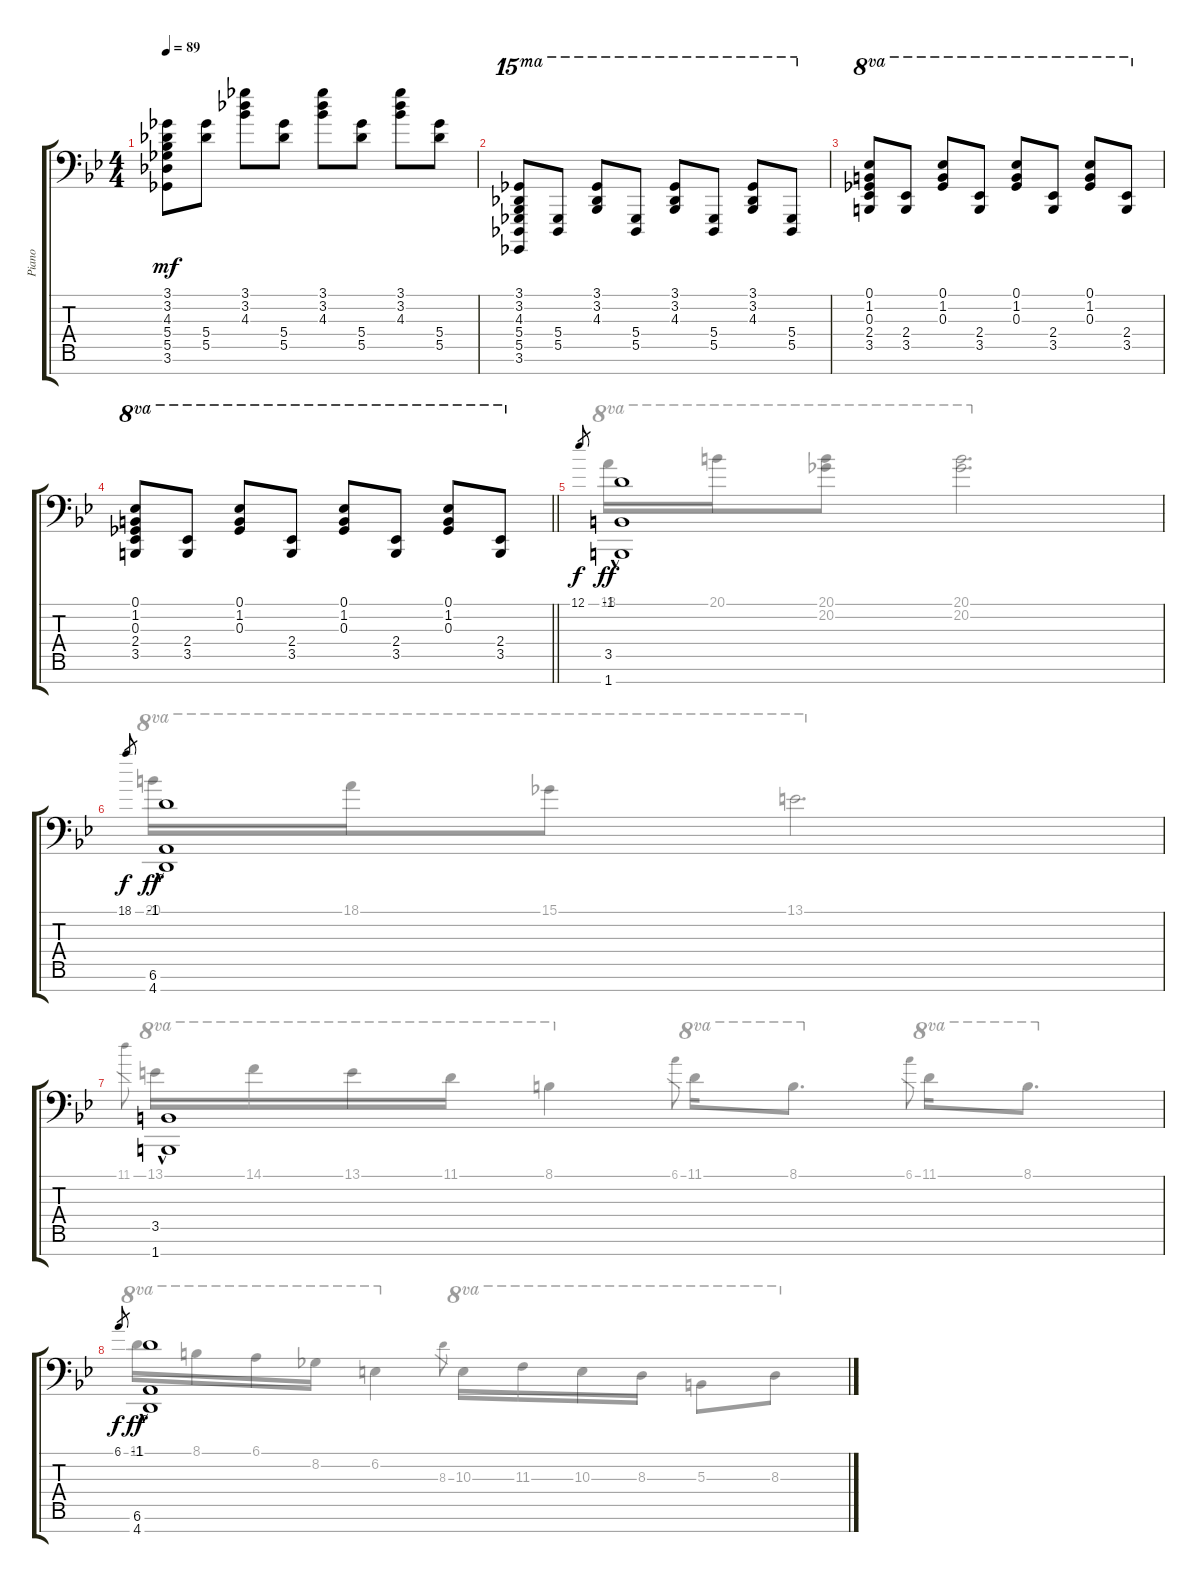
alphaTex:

\track ("Piano" "Piano") {instrument acousticgrandpiano}
\staff {score tabs}
\tuning (Eb4 Bb3 Gb3 Db3 Ab2 Eb2 Bb1) {hide}
\voice
\ts (4 4)
\tempo 89
\clef f4
\ks bb
(3.1 3.2 4.3 5.4 5.5 3.6).8{dy mf} (5.4 5.5).8{ot 8vb} (3.1 3.2 4.3).8{ot 8vb} (5.4 5.5).8{ot 8vb} (3.1 3.2 4.3).8{ot 8vb} (5.4 5.5).8{ot 8vb} (3.1 3.2 4.3).8{ot 8vb} (5.4 5.5).8{ot 8vb} |
(3.1 3.2 4.3 5.4 5.5 3.6).8{ot 15ma} (5.4 5.5).8{ot 15ma} (3.1 3.2 4.3).8{ot 15ma} (5.4 5.5).8{ot 15ma} (3.1 3.2 4.3).8{ot 15ma} (5.4 5.5).8{ot 15ma} (3.1 3.2 4.3).8{ot 15ma} (5.4 5.5).8{ot 15ma} |
(0.1 1.2 0.3 2.4 3.5).8{ot 8va} (2.4 3.5).8{ot 8va} (0.1 1.2 0.3).8{ot 8va} (2.4 3.5).8{ot 8va} (0.1 1.2 0.3).8{ot 8va} (2.4 3.5).8{ot 8va} (0.1 1.2 0.3).8{ot 8va} (2.4 3.5).8{ot 8va} |
\barLineRight lightlight
(0.1 1.2 0.3 2.4 3.5).8{ot 8va} (2.4 3.5).8{ot 8va} (0.1 1.2 0.3).8{ot 8va} (2.4 3.5).8{ot 8va} (0.1 1.2 0.3).8{ot 8va} (2.4 3.5).8{ot 8va} (0.1 1.2 0.3).8{ot 8va} (2.4 3.5).8{ot 8va} |
12.1.8{gr dy f} (-1.1 3.5{hac} 1.7{hac}).1{dy ff} |
18.1.8{gr dy f} (-1.1 6.6{hac} 4.7{hac}).1{dy ff} |
(3.5{hac} 1.7{hac}).1 |
6.1.8{gr dy f} (-1.1 6.6{hac} 4.7{hac}).1{dy ff}
\voice
\clef f4
\ottava regular
\simile none
\ks bb
|
|
|
\barLineRight lightlight
|
18.1.16{ot 8va} 20.1.16{ot 8va} (20.1 20.2).8{ot 8va} (20.1 20.2).2{d ot 8va} |
20.1.16{ot 8va} 18.1.16{ot 8va} 15.1.8{ot 8va} 13.1.2{d ot 8va} |
11.1.8{gr} 13.1.16{ot 8va} 14.1.16{ot 8va} 13.1.16{ot 8va} 11.1.16{ot 8va} 8.1.4{ot 8va} 6.1.8{gr} 11.1.16{ot 8va} 8.1.8{d ot 8va} 6.1.8{gr} 11.1.16{ot 8va} 8.1.8{d ot 8va} |
11.1.16{ot 8va} 8.1.16{ot 8va} 6.1.16{ot 8va} 8.2.16{ot 8va} 6.2.4{ot 8va} 8.3.8{gr} 10.3.16{ot 8va} 11.3.16{ot 8va} 10.3.16{ot 8va} 8.3.16{ot 8va} 5.3.8{ot 8va} 8.3.8{ot 8va}
